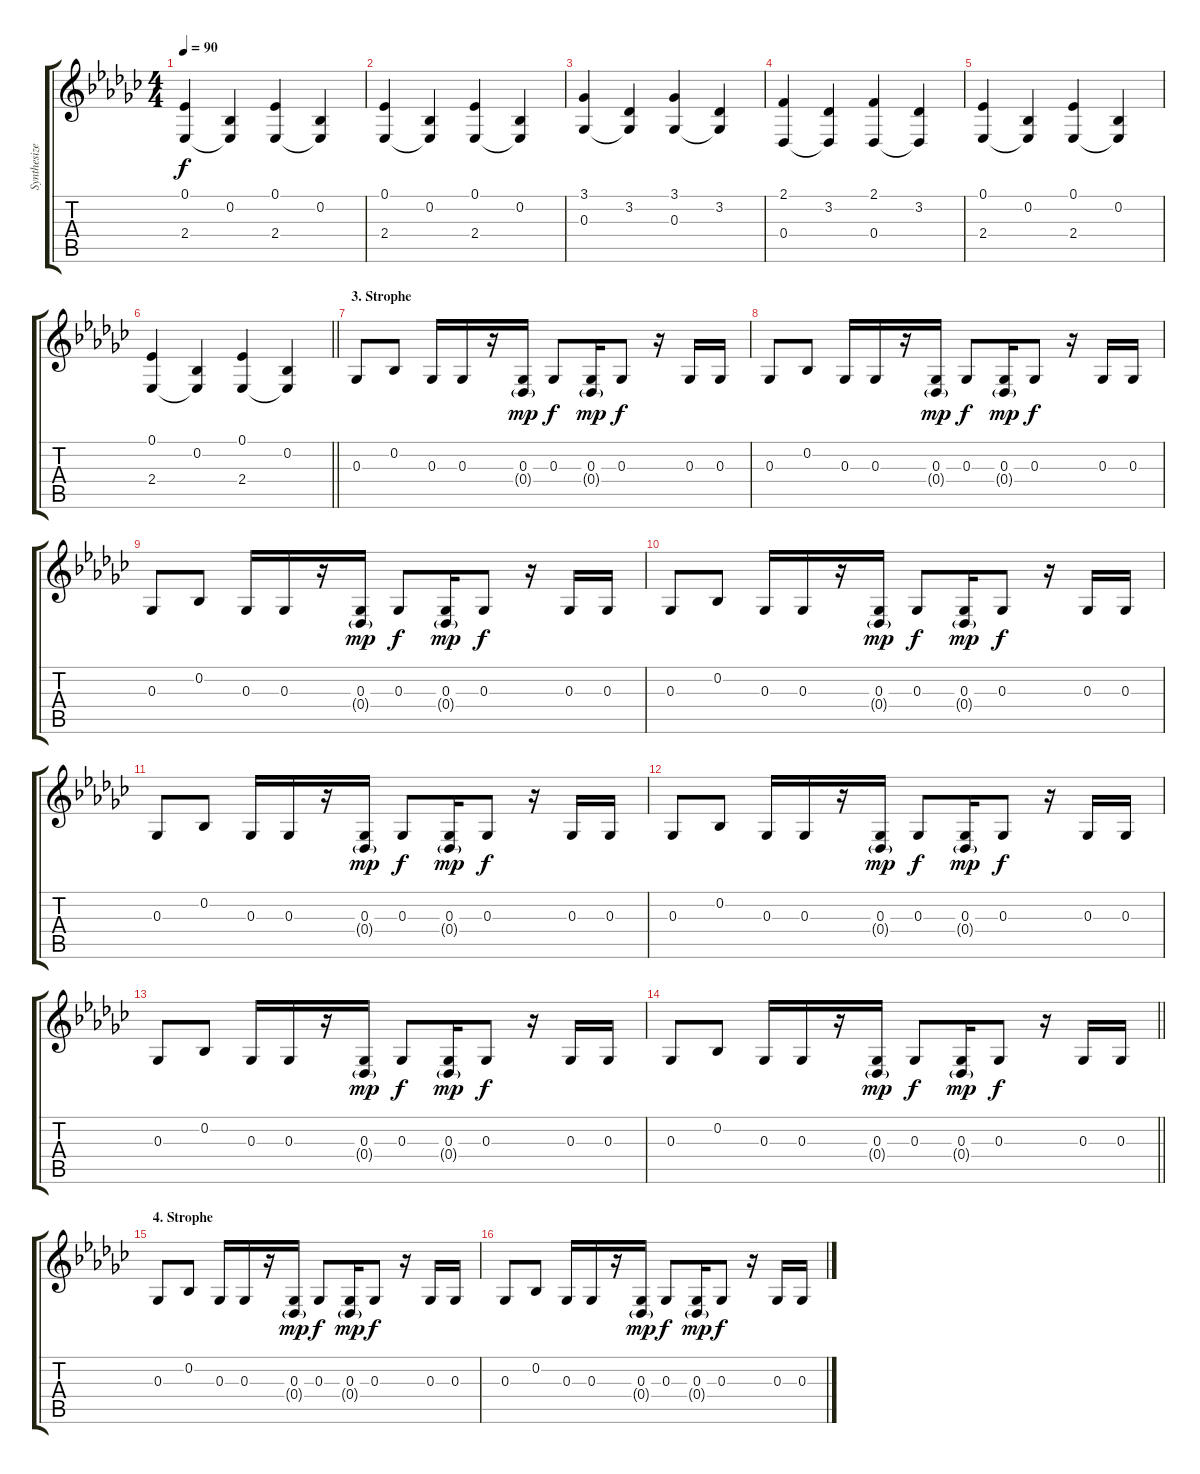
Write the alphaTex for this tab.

\track ("Synthesizer" "Synthesize") {instrument electricpiano1}
\staff {score tabs}
\tuning (Eb4 Bb3 Gb3 Db3 Ab2 Eb2) {hide}
\ts (4 4)
\tempo 90
\clef g2
\ks ebminor
(0.1 2.4).4{dy f} (0.2 2.4{t}).4 (0.1 2.4).4 (0.2 2.4{t}).4 |
(0.1 2.4).4 (0.2 2.4{t}).4 (0.1 2.4).4 (0.2 2.4{t}).4 |
(3.1 0.3).4 (3.2 0.3{t}).4 (3.1 0.3).4 (3.2 0.3{t}).4 |
(2.1 0.4).4 (3.2 0.4{t}).4 (2.1 0.4).4 (3.2 0.4{t}).4 |
(0.1 2.4).4 (0.2 2.4{t}).4 (0.1 2.4).4 (0.2 2.4{t}).4 |
\barLineRight lightlight
(0.1 2.4).4 (0.2 2.4{t}).4 (0.1 2.4).4 (0.2 2.4{t}).4 |
\section ("" "3. Strophe")
0.3.8{volume 7 instrument taikodrum} 0.2.8 0.3.16 0.3.16 r.16 (0.3 0.4{g}).16{dy mp} 0.3.8{dy f} (0.3 0.4{g}).16{dy mp} 0.3.8{dy f} r.16 0.3.16 0.3.16 |
0.3.8 0.2.8 0.3.16 0.3.16 r.16 (0.3 0.4{g}).16{dy mp} 0.3.8{dy f} (0.3 0.4{g}).16{dy mp} 0.3.8{dy f} r.16 0.3.16 0.3.16 |
0.3.8 0.2.8 0.3.16 0.3.16 r.16 (0.3 0.4{g}).16{dy mp} 0.3.8{dy f} (0.3 0.4{g}).16{dy mp} 0.3.8{dy f} r.16 0.3.16 0.3.16 |
0.3.8 0.2.8 0.3.16 0.3.16 r.16 (0.3 0.4{g}).16{dy mp} 0.3.8{dy f} (0.3 0.4{g}).16{dy mp} 0.3.8{dy f} r.16 0.3.16 0.3.16 |
0.3.8 0.2.8 0.3.16 0.3.16 r.16 (0.3 0.4{g}).16{dy mp} 0.3.8{dy f} (0.3 0.4{g}).16{dy mp} 0.3.8{dy f} r.16 0.3.16 0.3.16 |
0.3.8 0.2.8 0.3.16 0.3.16 r.16 (0.3 0.4{g}).16{dy mp} 0.3.8{dy f} (0.3 0.4{g}).16{dy mp} 0.3.8{dy f} r.16 0.3.16 0.3.16 |
0.3.8 0.2.8 0.3.16 0.3.16 r.16 (0.3 0.4{g}).16{dy mp} 0.3.8{dy f} (0.3 0.4{g}).16{dy mp} 0.3.8{dy f} r.16 0.3.16 0.3.16 |
\barLineRight lightlight
0.3.8 0.2.8 0.3.16 0.3.16 r.16 (0.3 0.4{g}).16{dy mp} 0.3.8{dy f} (0.3 0.4{g}).16{dy mp} 0.3.8{dy f} r.16 0.3.16 0.3.16 |
\section ("" "4. Strophe")
0.3.8 0.2.8 0.3.16 0.3.16 r.16 (0.3 0.4{g}).16{dy mp} 0.3.8{dy f} (0.3 0.4{g}).16{dy mp} 0.3.8{dy f} r.16 0.3.16 0.3.16 |
0.3.8 0.2.8 0.3.16 0.3.16 r.16 (0.3 0.4{g}).16{dy mp} 0.3.8{dy f} (0.3 0.4{g}).16{dy mp} 0.3.8{dy f} r.16 0.3.16 0.3.16
